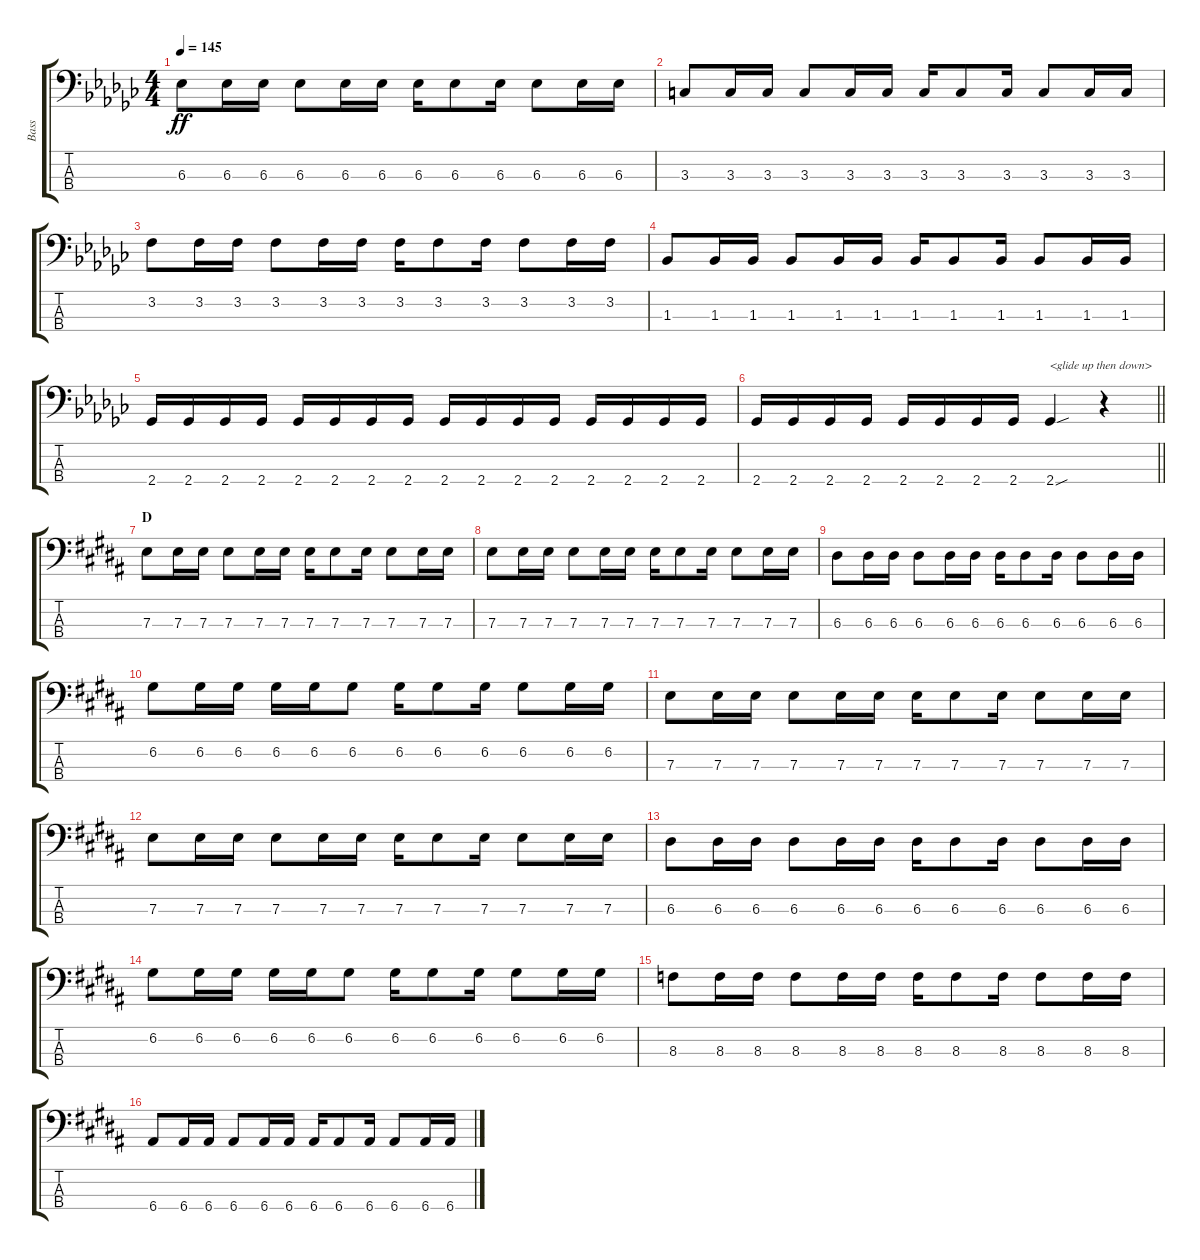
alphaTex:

\track ("Bass" "Bass") {instrument electricbasspick}
\staff {score tabs}
\tuning (G2 D2 A1 E1) {hide}
\ts (4 4)
\tempo 145
\clef f4
\ks gb
6.3.8{dy ff} 6.3.16 6.3.16 6.3.8 6.3.16 6.3.16 6.3.16 6.3.8 6.3.16 6.3.8 6.3.16 6.3.16 |
3.3.8 3.3.16 3.3.16 3.3.8 3.3.16 3.3.16 3.3.16 3.3.8 3.3.16 3.3.8 3.3.16 3.3.16 |
3.2.8 3.2.16 3.2.16 3.2.8 3.2.16 3.2.16 3.2.16 3.2.8 3.2.16 3.2.8 3.2.16 3.2.16 |
1.3.8 1.3.16 1.3.16 1.3.8 1.3.16 1.3.16 1.3.16 1.3.8 1.3.16 1.3.8 1.3.16 1.3.16 |
2.4.16 2.4.16 2.4.16 2.4.16 2.4.16 2.4.16 2.4.16 2.4.16 2.4.16 2.4.16 2.4.16 2.4.16 2.4.16 2.4.16 2.4.16 2.4.16 |
\barLineRight lightlight
2.4.16 2.4.16 2.4.16 2.4.16 2.4.16 2.4.16 2.4.16 2.4.16 2.4{sou}.4{txt "<glide up then down>"} r.4 |
\section ("" "D")
\ks b
7.3.8 7.3.16 7.3.16 7.3.8 7.3.16 7.3.16 7.3.16 7.3.8 7.3.16 7.3.8 7.3.16 7.3.16 |
7.3.8 7.3.16 7.3.16 7.3.8 7.3.16 7.3.16 7.3.16 7.3.8 7.3.16 7.3.8 7.3.16 7.3.16 |
6.3.8 6.3.16 6.3.16 6.3.8 6.3.16 6.3.16 6.3.16 6.3.8 6.3.16 6.3.8 6.3.16 6.3.16 |
6.2.8 6.2.16 6.2.16 6.2.16 6.2.16 6.2.8 6.2.16 6.2.8 6.2.16 6.2.8 6.2.16 6.2.16 |
7.3.8 7.3.16 7.3.16 7.3.8 7.3.16 7.3.16 7.3.16 7.3.8 7.3.16 7.3.8 7.3.16 7.3.16 |
7.3.8 7.3.16 7.3.16 7.3.8 7.3.16 7.3.16 7.3.16 7.3.8 7.3.16 7.3.8 7.3.16 7.3.16 |
6.3.8 6.3.16 6.3.16 6.3.8 6.3.16 6.3.16 6.3.16 6.3.8 6.3.16 6.3.8 6.3.16 6.3.16 |
6.2.8 6.2.16 6.2.16 6.2.16 6.2.16 6.2.8 6.2.16 6.2.8 6.2.16 6.2.8 6.2.16 6.2.16 |
8.3.8 8.3.16 8.3.16 8.3.8 8.3.16 8.3.16 8.3.16 8.3.8 8.3.16 8.3.8 8.3.16 8.3.16 |
6.4.8 6.4.16 6.4.16 6.4.8 6.4.16 6.4.16 6.4.16 6.4.8 6.4.16 6.4.8 6.4.16 6.4.16
